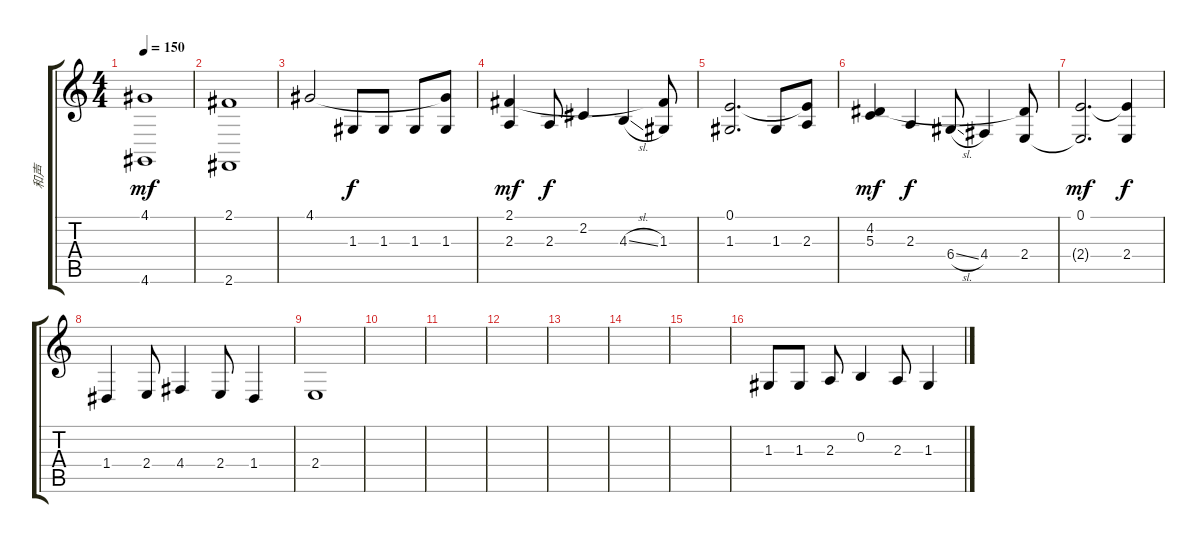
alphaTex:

\track ("和声" "和声") {instrument pad7halo}
\staff {score tabs}
\tuning (E4 B3 G3 D3 A2 E2) {hide}
\ts (4 4)
\tempo 150
\clef g2
\ks c
(4.1 4.6{t}).1{dy mf} |
(2.1 2.6).1 |
4.1.2 1.3.8{dy f} 1.3.8 1.3.8 (4.1{t} 1.3).8 |
(2.1 2.3).4{dy mf} 2.3.8{dy f} 2.2.4 4.3{sl}.4 (2.1{t} 1.3).8 |
(0.1 1.3).2{d} 1.3.8 (0.1{t} 2.3).8 |
(4.2 5.3).4{dy mf} 2.3.4{dy f} 6.4{sl}.8 4.4.4 (4.2{t} 2.4).8 |
(0.1 2.4{t}).2{d dy mf} (0.1{t} 2.4).4{dy f} |
1.4.4 2.4.8 4.4.4 2.4.8 1.4.4 |
2.4.1 |
|
|
|
|
|
|
1.3.8 1.3.8 2.3.8 0.2.4 2.3.8 1.3.4
